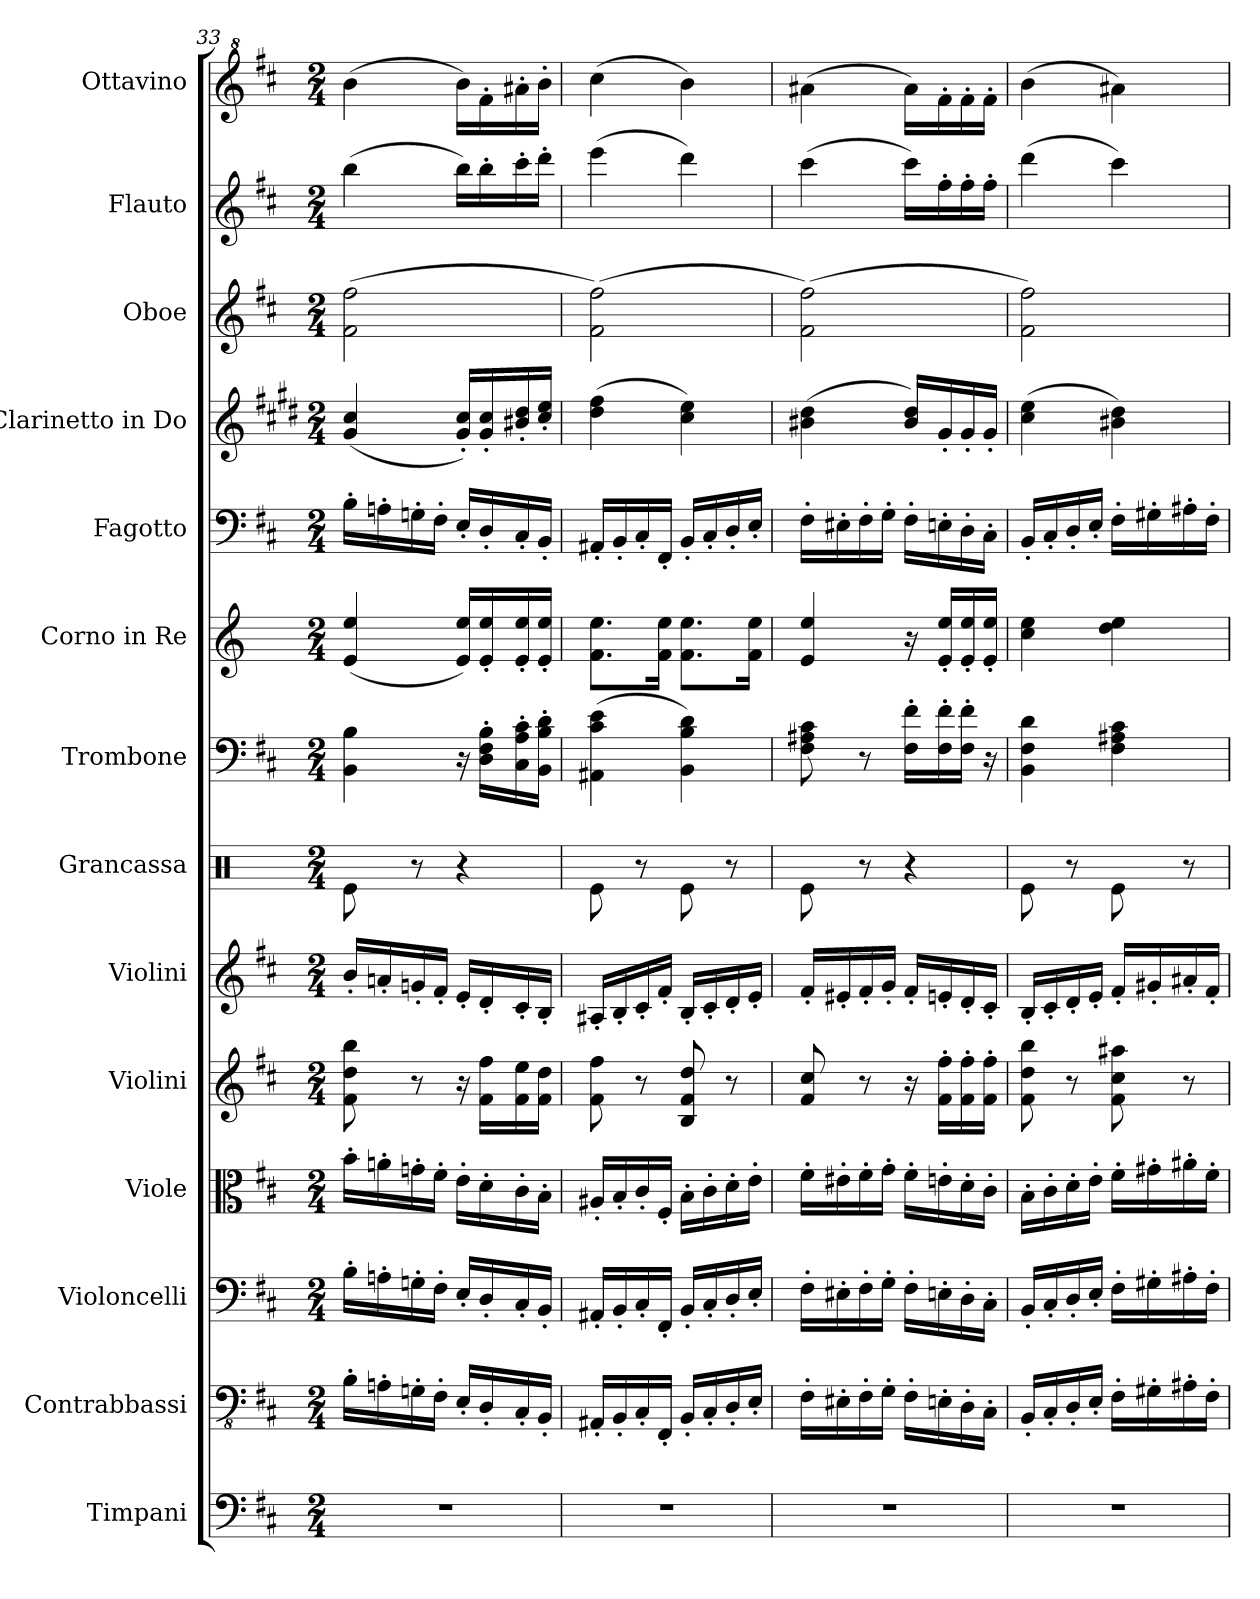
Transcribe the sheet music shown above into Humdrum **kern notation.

**kern	**kern	**kern	**kern	**kern	**kern	**kern	**kern	**kern	**kern	**kern	**kern	**kern	**kern
*part14	*part13	*part12	*part11	*part10	*part9	*part8	*part7	*part6	*part5	*part4	*part3	*part2	*part1
*staff14	*staff13	*staff12	*staff11	*staff10	*staff9	*staff8	*staff7	*staff6	*staff5	*staff4	*staff3	*staff2	*staff1
*I"Timpani	*I"Contrabbassi	*I"Violoncelli	*I"Viole	*I"Violini	*I"Violini	*I"Grancassa	*I"Trombone	*I"Corno in Re	*I"Fagotto	*I"Clarinetto in Do	*I"Oboe	*I"Flauto	*I"Ottavino
*I'Timp.	*I'Cb.	*	*	*I'Vl.	*I'Vl.	*I'Gc.	*I'Tbn.	*I'Cor.	*I'Fag.	*I'Cl. Do	*I'Ob.	*I'Fl.	*I'Ott.
*clefF4	*clefFv4	*clefF4	*clefC3	*clefG2	*clefG2	*clefX	*clefF4	*clefG2	*clefF4	*clefG2	*clefG2	*clefG2	*clefG^2
*	*	*	*	*	*	*	*	*ITrd6c10	*	*ITrd1c2	*	*	*ITrd-7c-12
*k[f#c#]	*k[f#c#]	*k[f#c#]	*k[f#c#]	*k[f#c#]	*k[f#c#]	*k[]	*k[f#c#]	*k[f#c#]	*k[f#c#]	*k[f#c#]	*k[f#c#]	*k[f#c#]	*k[f#c#]
*M2/4	*M2/4	*M2/4	*M2/4	*M2/4	*M2/4	*M2/4	*M2/4	*M2/4	*M2/4	*M2/4	*M2/4	*M2/4	*M2/4
=33	=33	=33	=33	=33	=33	=33	=33	=33	=33	=33	=33	=33	=33
2r	16BB'\LL	16B'\LL	16b'\LL	8f#\ 8dd\ 8bb\	16b'/LL	8Re\	4BB\ 4B\	(4F#/ 4f#/	16B'\LL	(4f#/ 4b/	(2f#\ 2ff#\	(4bb\	(4bbb\
.	16AAn'\	16An'\	16an'\	.	16an'/	.	.	.	16An'\	.	.	.	.
.	16GGn'\	16Gn'\	16gn'\	8r	16gn'/	8r	.	.	16Gn'\	.	.	.	.
.	16FF#'\JJ	16F#'\JJ	16f#'\JJ	.	16f#'/JJ	.	.	.	16F#'\JJ	.	.	.	.
.	16EE'/LL	16E'/LL	16e'\LL	16r	16e'/LL	4r	16r	16F#/ 16f#/LL)	16E'/LL	16f#/' 16b/'LL)	.	16bb\LL)	16bbb\LL)
.	16DD'/	16D'/	16d'\	16f#\ 16ff#\LL	16d'/	.	16D\' 16F#\' 16B\'LL	16F#/' 16f#/'	16D'/	16f#/' 16b/'	.	16bb'\	16fff#'\
.	16CC#'/	16C#'/	16c#'\	16f#\ 16ee\	16c#'/	.	16C#\' 16A\' 16c#\'	16F#/' 16f#/'	16C#'/	16a#X/' 16cc#/'	.	16ccc#'\	16aaa#X'\
.	16BBB'/JJ	16BB'/JJ	16B'\JJ	16f#\ 16dd\JJ	16B'/JJ	.	16BB\' 16B\' 16d\'JJ	16F#/' 16f#/'JJ	16BB'/JJ	16b/' 16dd/'JJ	.	16ddd'\JJ	16bbb'\JJ
=34	=34	=34	=34	=34	=34	=34	=34	=34	=34	=34	=34	=34	=34
2r	16AAA#X'/LL	16AA#X'/LL	16A#X'/LL	8f#\ 8ff#\	16A#X'/LL	8Re\	(4AA#X\ 4c#\ 4e\	8.G\ 8.f#\L	16AA#X'/LL	(4cc#\ 4ee\	(2f#\ 2ff#\)	(4eee\	(4cccc#\
.	16BBB'/	16BB'/	16B'/	.	16B'/	.	.	.	16BB'/	.	.	.	.
.	16CC#'/	16C#'/	16c#'/	8r	16c#'/	8r	.	.	16C#'/	.	.	.	.
.	16FFF#'/JJ	16FF#'/JJ	16F#'/JJ	.	16f#'/JJ	.	.	16G\ 16f#\Jk	16FF#'/JJ	.	.	.	.
.	16BBB'/LL	16BB'/LL	16B'\LL	8B/ 8f#/ 8dd/	16B'/LL	8Re\	4BB\ 4B\ 4d\)	8.G\ 8.f#\L	16BB'/LL	4b\ 4dd\)	.	4ddd\)	4bbb\)
.	16CC#'/	16C#'/	16c#'\	.	16c#'/	.	.	.	16C#'/	.	.	.	.
.	16DD'/	16D'/	16d'\	8r	16d'/	8r	.	.	16D'/	.	.	.	.
.	16EE'/JJ	16E'/JJ	16e'\JJ	.	16e'/JJ	.	.	16G\ 16f#\Jk	16E'/JJ	.	.	.	.
!!LO:PB:g=z
=35	=35	=35	=35	=35	=35	=35	=35	=35	=35	=35	=35	=35	=35
2r	16FF#'\LL	16F#'\LL	16f#'\LL	8f#/ 8cc#/	16f#'/LL	8Re\	8F#\ 8A#X\ 8c#\	4F#/ 4f#/	16F#'\LL	(4a#X\ 4cc#\	(2f#\ 2ff#\)	(4ccc#\	(4aaa#X\
.	16EE#X'\	16E#X'\	16e#X'\	.	16e#X'/	.	.	.	16E#X'\	.	.	.	.
.	16FF#'\	16F#'\	16f#'\	8r	16f#'/	8r	8r	.	16F#'\	.	.	.	.
.	16GG'\JJ	16G'\JJ	16g'\JJ	.	16g'/JJ	.	.	.	16G'\JJ	.	.	.	.
.	16FF#'\LL	16F#'\LL	16f#'\LL	16r	16f#'/LL	4r	16F#\' 16f#\'LL	16r	16F#'\LL	16a#/ 16cc#/LL)	.	16ccc#\LL)	16aaa#\LL)
.	16EEn'\	16En'\	16en'\	16f#\' 16ff#\'LL	16en'/	.	16F#\' 16f#\'	16F#/' 16f#/'LL	16En'\	16f#'/	.	16ff#'\	16fff#'\
.	16DD'\	16D'\	16d'\	16f#\' 16ff#\'	16d'/	.	16F#\' 16f#\'JJ	16F#/' 16f#/'	16D'\	16f#'/	.	16ff#'\	16fff#'\
.	16CC#'\JJ	16C#'\JJ	16c#'\JJ	16f#\' 16ff#\'JJ	16c#'/JJ	.	16r	16F#/' 16f#/'JJ	16C#'\JJ	16f#'/JJ	.	16ff#'\JJ	16fff#'\JJ
=36	=36	=36	=36	=36	=36	=36	=36	=36	=36	=36	=36	=36	=36
2r	16BBB'/LL	16BB'/LL	16B'\LL	8f#\ 8dd\ 8bb\	16B'/LL	8Re\	4BB\ 4F#\ 4d\	4d\ 4f#\	16BB'/LL	(4b\ 4dd\	2f#\ 2ff#\)	(4ddd\	(4bbb\
.	16CC#'/	16C#'/	16c#'\	.	16c#'/	.	.	.	16C#'/	.	.	.	.
.	16DD'/	16D'/	16d'\	8r	16d'/	8r	.	.	16D'/	.	.	.	.
.	16EE'/JJ	16E'/JJ	16e'\JJ	.	16e'/JJ	.	.	.	16E'/JJ	.	.	.	.
.	16FF#'\LL	16F#'\LL	16f#'\LL	8f#\ 8cc#\ 8aa#X\	16f#'/LL	8Re\	4F#\ 4A#X\ 4c#\	4e\ 4f#\	16F#'\LL	4a#X\ 4cc#\)	.	4ccc#\)	4aaa#X\)
.	16GG#X'\	16G#X'\	16g#X'\	.	16g#X'/	.	.	.	16G#X'\	.	.	.	.
.	16AA#X'\	16A#X'\	16a#X'\	8r	16a#X'/	8r	.	.	16A#X'\	.	.	.	.
.	16FF#'\JJ	16F#'\JJ	16f#'\JJ	.	16f#'/JJ	.	.	.	16F#'\JJ	.	.	.	.
=	=	=	=	=	=	=	=	=	=	=	=	=	=
*-	*-	*-	*-	*-	*-	*-	*-	*-	*-	*-	*-	*-	*-
